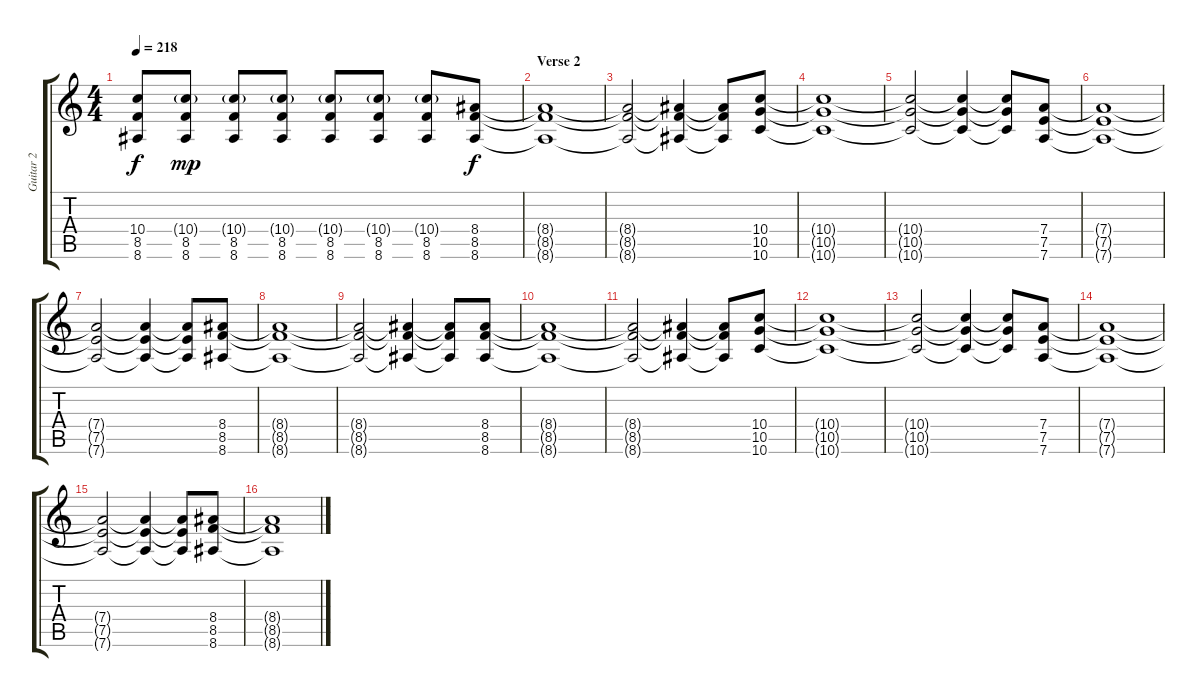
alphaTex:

\track ("Guitar 2" "Guitar 2") {instrument distortionguitar}
\staff {score tabs}
\tuning (E4 B3 G3 D3 A2 D2) {hide}
\ts (4 4)
\tempo 218
\clef g2
\ks c
(10.4{t} 8.5{t} 8.6{t}).8{dy f} (10.4{g} 8.5 8.6).8{dy mp} (10.4{g} 8.5 8.6).8 (10.4{g} 8.5 8.6).8 (10.4{g} 8.5 8.6).8 (10.4{g} 8.5 8.6).8 (10.4{g} 8.5 8.6).8 (8.4 8.5 8.6).8{dy f} |
\section ("" "Verse 2")
(8.4{t} 8.5{t} 8.6{t}).1 |
(8.4{t} 8.5{t} 8.6{t}).2 (8.4{t} 8.5{t} 8.6{t}).4 (8.4{t} 8.5{t} 8.6{t}).8 (10.4 10.5 10.6).8 |
(10.4{t} 10.5{t} 10.6{t}).1 |
(10.4{t} 10.5{t} 10.6{t}).2 (10.4{t} 10.5{t} 10.6{t}).4 (10.4{t} 10.5{t} 10.6{t}).8 (7.4 7.5 7.6).8 |
(7.4{t} 7.5{t} 7.6{t}).1 |
(7.4{t} 7.5{t} 7.6{t}).2 (7.4{t} 7.5{t} 7.6{t}).4 (7.4{t} 7.5{t} 7.6{t}).8 (8.4 8.5 8.6).8 |
(8.4{t} 8.5{t} 8.6{t}).1 |
(8.4{t} 8.5{t} 8.6{t}).2 (8.4{t} 8.5{t} 8.6{t}).4 (8.4{t} 8.5{t} 8.6{t}).8 (8.4 8.5 8.6).8 |
(8.4{t} 8.5{t} 8.6{t}).1 |
(8.4{t} 8.5{t} 8.6{t}).2 (8.4{t} 8.5{t} 8.6{t}).4 (8.4{t} 8.5{t} 8.6{t}).8 (10.4 10.5 10.6).8 |
(10.4{t} 10.5{t} 10.6{t}).1 |
(10.4{t} 10.5{t} 10.6{t}).2 (10.4{t} 10.5{t} 10.6{t}).4 (10.4{t} 10.5{t} 10.6{t}).8 (7.4 7.5 7.6).8 |
(7.4{t} 7.5{t} 7.6{t}).1 |
(7.4{t} 7.5{t} 7.6{t}).2 (7.4{t} 7.5{t} 7.6{t}).4 (7.4{t} 7.5{t} 7.6{t}).8 (8.4 8.5 8.6).8 |
(8.4{t} 8.5{t} 8.6{t}).1
